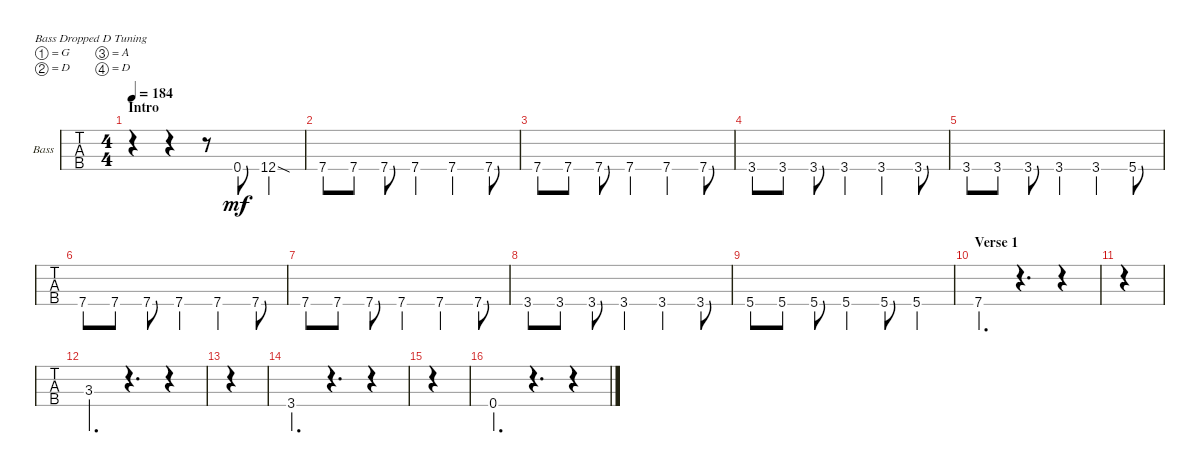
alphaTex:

\defaultSystemsLayout 4
\bracketExtendMode groupsimilarinstruments
\firstSystemTrackNameOrientation horizontal
\otherSystemsTrackNameOrientation horizontal
\track ("Bass (David)" "Bass") {instrument electricbassfinger}
\staff {tabs}
\tuning (G2 D2 A1 D1)
\ts (4 4)
\section ("" "Intro")
\tempo 184
\clef f4
\ks c
r.4{dy mf instrument electricbassfinger} r.4 r.8 0.4.8 12.4{sod}.4 |
7.4.8 7.4.8 7.4.8 7.4.4 7.4.4 7.4.8 |
7.4.8 7.4.8 7.4.8 7.4.4 7.4.4 7.4.8 |
3.4.8 3.4.8 3.4.8 3.4.4 3.4.4 3.4.8 |
3.4.8 3.4.8 3.4.8 3.4.4 3.4.4 5.4.8 |
7.4.8 7.4.8 7.4.8 7.4.4 7.4.4 7.4.8 |
7.4.8 7.4.8 7.4.8 7.4.4 7.4.4 7.4.8 |
3.4.8 3.4.8 3.4.8 3.4.4 3.4.4 3.4.8 |
5.4.8 5.4.8 5.4.8 5.4.4 5.4.8 5.4.4 |
\section ("" "Verse 1")
7.4.4{d} r.4{d} r.4 |
|
3.3.4{d} r.4{d} r.4 |
|
3.4.4{d} r.4{d} r.4 |
|
0.4.4{d} r.4{d} r.4
